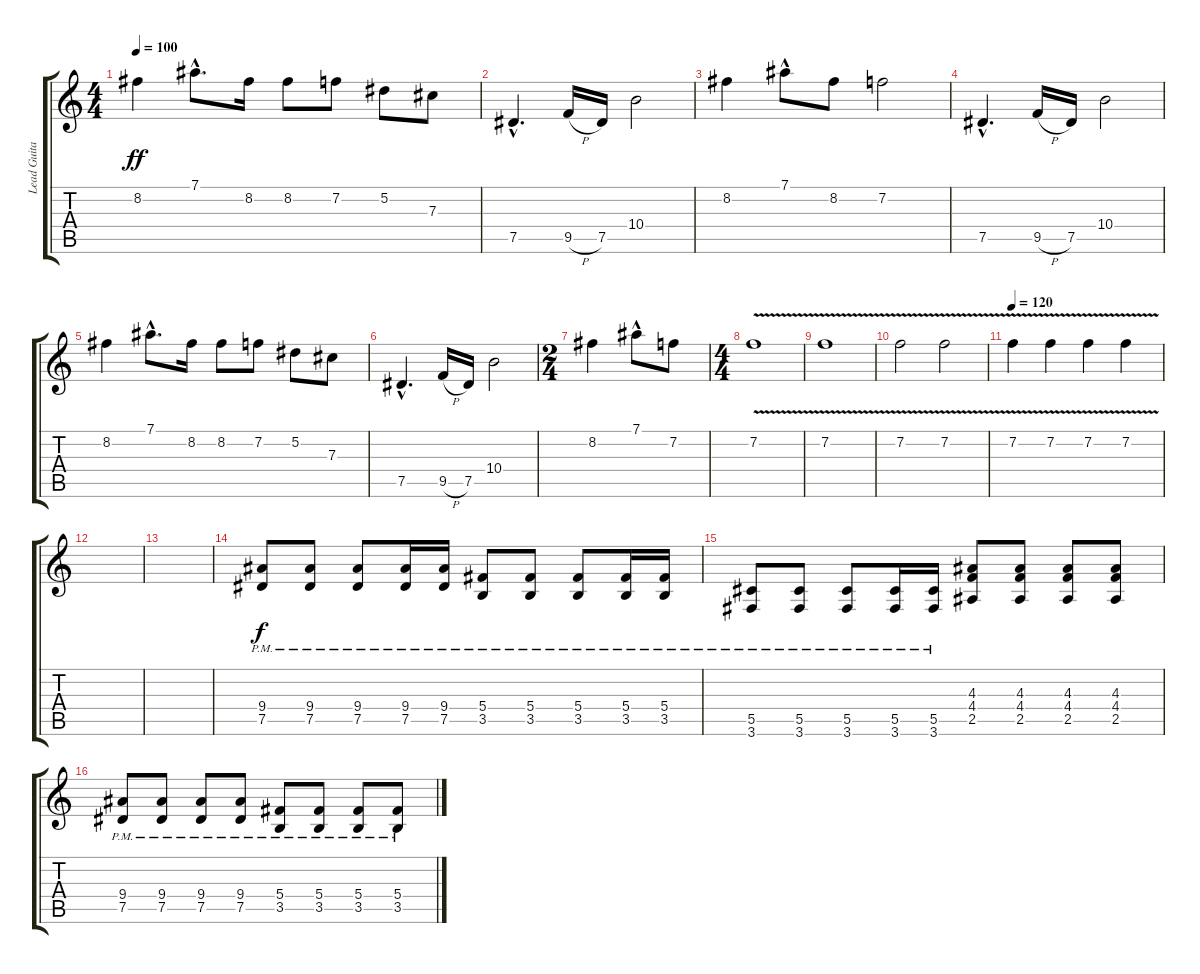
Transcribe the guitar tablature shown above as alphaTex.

\track ("Lead Guitar" "Lead Guita") {instrument distortionguitar}
\staff {score tabs}
\tuning (Eb4 Bb3 Gb3 Db3 Ab2 Eb2) {hide}
\ts (4 4)
\tempo 100
\clef g2
\ks c
8.2.4{dy ff} 7.1{hac}.8{d} 8.2.16 8.2.8 7.2.8 5.2.8 7.3.8 |
7.5{hac}.4{d} 9.5{h}.16 7.5.16 10.4.2 |
8.2.4 7.1{hac}.8 8.2.8 7.2.2 |
7.5{hac}.4{d} 9.5{h}.16 7.5.16 10.4.2 |
8.2.4 7.1{hac}.8{d} 8.2.16 8.2.8 7.2.8 5.2.8 7.3.8 |
7.5{hac}.4{d} 9.5{h}.16 7.5.16 10.4.2 |
\ts (2 4)
8.2.4 7.1{hac}.8 7.2.8 |
\ts (4 4)
7.2{v}.1 |
7.2{v}.1 |
7.2{v}.2 7.2{v}.2 |
\tempo 120
7.2{v}.4 7.2{v}.4 7.2{v}.4 7.2{v}.4 |
|
|
(9.4{pm} 7.5{pm}).8{dy f} (9.4{pm} 7.5{pm}).8 (9.4{pm} 7.5{pm}).8 (9.4{pm} 7.5{pm}).16 (9.4{pm} 7.5{pm}).16 (5.4{pm} 3.5{pm}).8 (5.4{pm} 3.5{pm}).8 (5.4{pm} 3.5{pm}).8 (5.4{pm} 3.5{pm}).16 (5.4{pm} 3.5{pm}).16 |
(5.5{pm} 3.6{pm}).8 (5.5{pm} 3.6{pm}).8 (5.5{pm} 3.6{pm}).8 (5.5{pm} 3.6{pm}).16 (5.5{pm} 3.6{pm}).16 (4.3 4.4 2.5).8 (4.3 4.4 2.5).8 (4.3 4.4 2.5).8 (4.3 4.4 2.5).8 |
(9.4{pm} 7.5{pm}).8 (9.4{pm} 7.5{pm}).8 (9.4{pm} 7.5{pm}).8 (9.4{pm} 7.5{pm}).8 (5.4{pm} 3.5{pm}).8 (5.4{pm} 3.5{pm}).8 (5.4{pm} 3.5{pm}).8 (5.4{pm} 3.5{pm}).8
